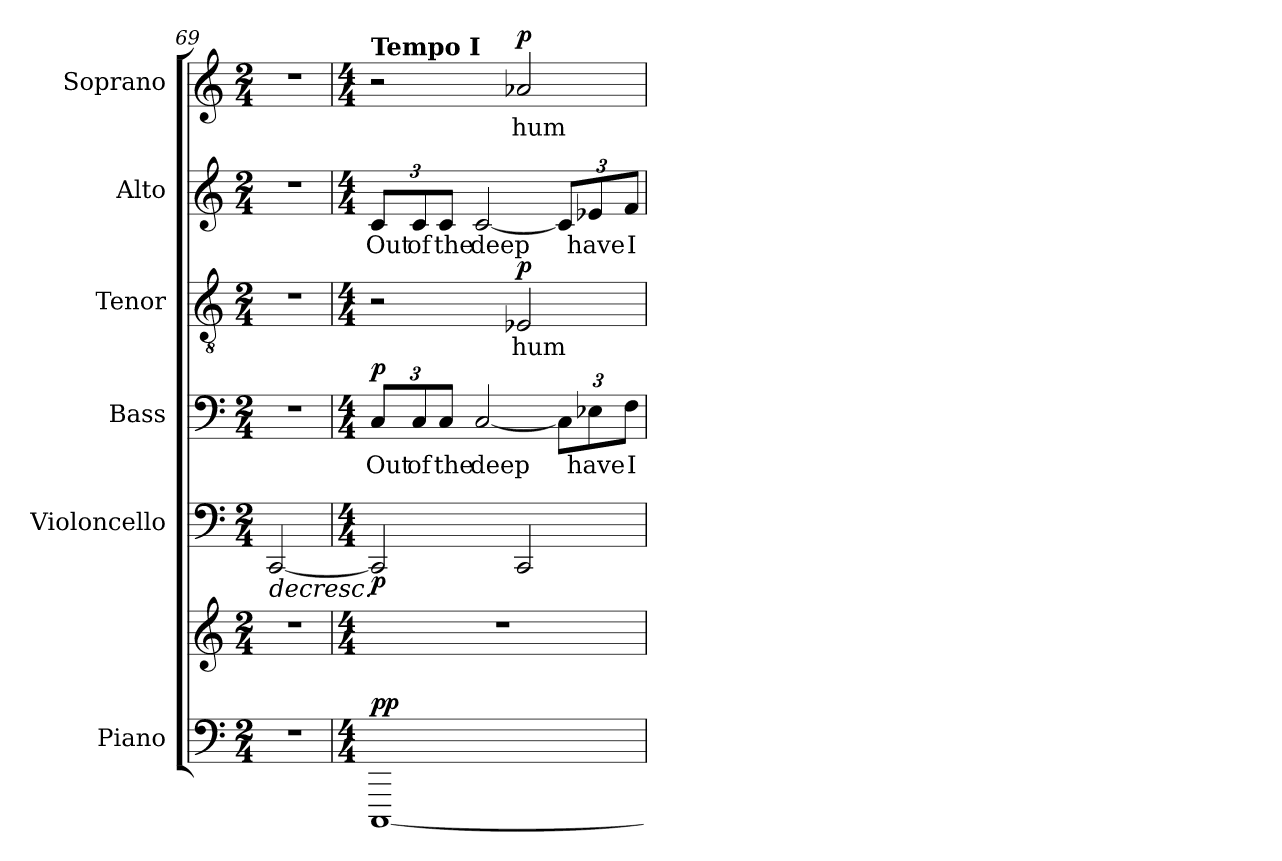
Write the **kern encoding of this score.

**kern	**kern	**dynam	**kern	**dynam	**kern	**text	**dynam	**kern	**text	**dynam	**kern	**text	**kern	**text	**dynam
*part6	*part6	*part6	*part5	*part5	*part4	*part4	*part4	*part3	*part3	*part3	*part2	*part2	*part1	*part1	*part1
*staff7	*staff6	*staff6/7	*staff5	*staff5	*staff4	*staff4	*staff4	*staff3	*staff3	*staff3	*staff2	*staff2	*staff1	*staff1	*staff1
*I"Piano	*	*	*I"Violoncello	*	*I"Bass	*	*	*I"Tenor	*	*	*I"Alto	*	*I"Soprano	*	*
*I'Pno	*	*	*I'Vc.	*	*	*	*	*	*	*	*	*	*	*	*
*clefF4	*clefG2	*	*clefF4	*	*clefF4	*	*	*clefGv2	*	*	*clefG2	*	*clefG2	*	*
*k[]	*k[]	*	*k[]	*	*k[]	*	*	*k[]	*	*	*k[]	*	*k[]	*	*
*M2/4	*M2/4	*	*M2/4	*	*M2/4	*	*	*M2/4	*	*	*M2/4	*	*M2/4	*	*
*MM54	*MM54	*	*MM54	*	*MM54	*	*	*MM54	*	*	*MM54	*	*MM54	*	*
=69	=69	=69	=69	=69	=69	=69	=69	=69	=69	=69	=69	=69	=69	=69	=69
!	!	!	!	!LO:HP:b	!	!	!	!	!	!	!	!	!	!	!
2r	2r	.	[2CC/	>	2r	.	.	2r	.	.	2r	.	2r	.	.
!!LO:PB:g=z
=70	=70	=70	=70	=70	=70	=70	=70	=70	=70	=70	=70	=70	=70	=70	=70
!!LO:REH:place=s1:a:B:fs=14:t=F
*M4/4	*M4/4	*	*M4/4	*	*M4/4	*	*	*M4/4	*	*	*M4/4	*	*M4/4	*	*
*	*	*	*	*	*Xbrackettup	*	*	*	*	*	*	*	*	*	*
!	!	!	!	!	!	!LO:LY:b	!	!	!	!	!	!	!	!	!
*	*	*	*	*	*	*	*	*	*	*	*Xbrackettup	*	*	*	*
*	*	*	*	*	*	*	*	*	*	*	*	*	*MM54	*	*
!	!	!	!	!	!	!	!	!	!	!	!	!	!LO:TX:a:B:t=Tempo I	!	!
!	!	!LO:DY:a=2	!	!LO:DY:b	!	!	!LO:DY:a	!	!	!	!	!LO:LY:b	!	!	!
[1CCC	1r	pp	2CC/]	p	12C/L	Out	p	2r	.	.	12c/L	Out	2r	.	.
!	!	!	!	!	!	!LO:LY:b	!	!	!	!	!	!LO:LY:b	!	!	!
.	.	.	.	.	12C/	of	.	.	.	.	12c/	of	.	.	.
!	!	!	!	!	!	!LO:LY:b	!	!	!	!	!	!LO:LY:b	!	!	!
.	.	.	.	.	12C/J	the	.	.	.	.	12c/J	the	.	.	.
!	!	!	!	!	!	!LO:LY:b	!	!	!	!	!	!LO:LY:b	!	!	!
.	.	.	.	.	[2C/	deep	.	.	.	.	[2c/	deep	.	.	.
!	!	!	!	!	!	!	!	!	!LO:LY:b	!LO:DY:a	!	!	!	!LO:LY:b	!LO:DY:a
.	.	.	2CC/	.	.	.	.	2E-X/	hum	p	.	.	2a-X/	hum	p
.	.	.	.	.	12C\L]	.	.	.	.	.	12c/L]	.	.	.	.
!	!	!	!	!	!	!LO:LY:b	!	!	!	!	!	!LO:LY:b	!	!	!
.	.	.	.	.	12E-X\	have	.	.	.	.	12e-X/	have	.	.	.
!	!	!	!	!	!	!LO:LY:b	!	!	!	!	!	!LO:LY:b	!	!	!
.	.	.	.	.	12F\J	I	.	.	.	.	12f/J	I	.	.	.
.	.	.	.	]	.	.	.	.	.	.	.	.	.	.	.
=	=	=	=	=	=	=	=	=	=	=	=	=	=	=	=
*-	*-	*-	*-	*-	*-	*-	*-	*-	*-	*-	*-	*-	*-	*-	*-
